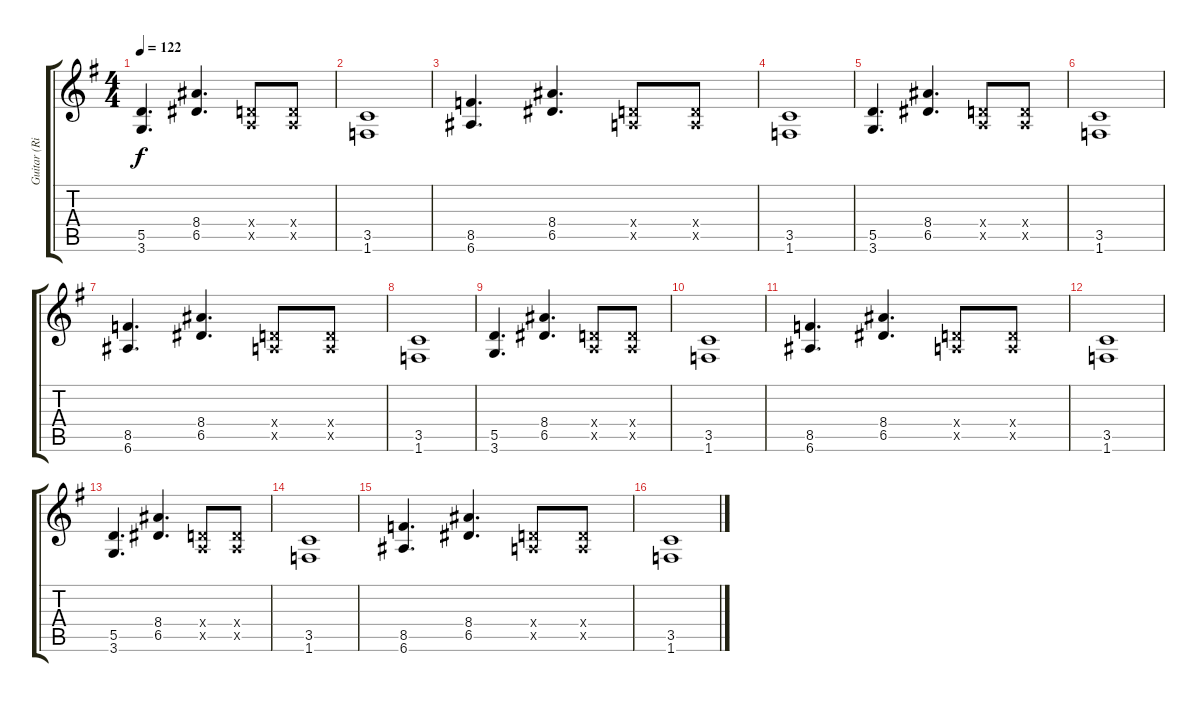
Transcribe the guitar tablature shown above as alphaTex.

\track ("Guitar (Richie Sambora)" "Guitar (Ri") {instrument distortionguitar}
\staff {score tabs}
\tuning (E4 B3 G3 D3 A2 E2) {hide}
\ts (4 4)
\tempo 122
\clef g2
\ks eminor
(5.5 3.6).4{d dy f} (8.4 6.5).4{d} (0.4{x} 0.5{x}).8 (0.4{x} 0.5{x}).8 |
(3.5 1.6).1 |
(8.5 6.6).4{d volume 9} (8.4 6.5).4{d} (0.4{x} 0.5{x}).8 (0.4{x} 0.5{x}).8 |
(3.5 1.6).1 |
(5.5 3.6).4{d} (8.4 6.5).4{d} (0.4{x} 0.5{x}).8 (0.4{x} 0.5{x}).8 |
(3.5 1.6).1 |
(8.5 6.6).4{d} (8.4 6.5).4{d volume 0} (0.4{x} 0.5{x}).8 (0.4{x} 0.5{x}).8 |
(3.5 1.6).1 |
(5.5 3.6).4{d} (8.4 6.5).4{d} (0.4{x} 0.5{x}).8 (0.4{x} 0.5{x}).8 |
(3.5 1.6).1 |
(8.5 6.6).4{d} (8.4 6.5).4{d} (0.4{x} 0.5{x}).8 (0.4{x} 0.5{x}).8 |
(3.5 1.6).1 |
(5.5 3.6).4{d} (8.4 6.5).4{d} (0.4{x} 0.5{x}).8 (0.4{x} 0.5{x}).8 |
(3.5 1.6).1 |
(8.5 6.6).4{d} (8.4 6.5).4{d} (0.4{x} 0.5{x}).8 (0.4{x} 0.5{x}).8 |
(3.5 1.6).1
